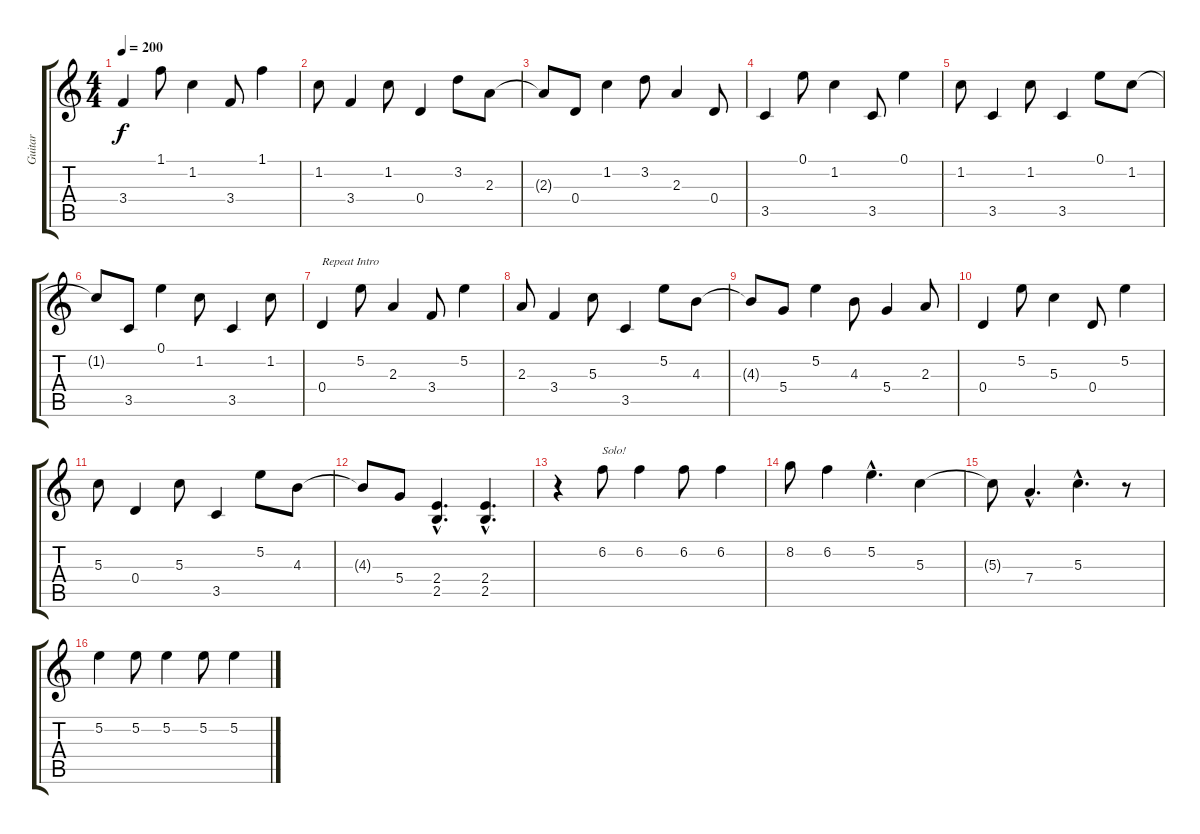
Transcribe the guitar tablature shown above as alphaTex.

\track ("Guitar" "Guitar") {instrument electricguitarclean}
\staff {score tabs}
\tuning (E4 B3 G3 D3 A2 E2) {hide}
\ts (4 4)
\tempo 200
\clef g2
\ks c
3.4.4{dy f} 1.1.8 1.2.4 3.4.8 1.1.4 |
1.2.8 3.4.4 1.2.8 0.4.4 3.2.8 2.3.8 |
2.3{t}.8 0.4.8 1.2.4 3.2.8 2.3.4 0.4.8 |
3.5.4 0.1.8 1.2.4 3.5.8 0.1.4 |
1.2.8 3.5.4 1.2.8 3.5.4 0.1.8 1.2.8 |
1.2{t}.8 3.5.8 0.1.4 1.2.8 3.5.4 1.2.8 |
0.4.4{txt "Repeat Intro"} 5.2.8 2.3.4 3.4.8 5.2.4 |
2.3.8 3.4.4 5.3.8 3.5.4 5.2.8 4.3.8 |
4.3{t}.8 5.4.8 5.2.4 4.3.8 5.4.4 2.3.8 |
0.4.4 5.2.8 5.3.4 0.4.8 5.2.4 |
5.3.8 0.4.4 5.3.8 3.5.4 5.2.8 4.3.8 |
4.3{t}.8 5.4.8 (2.4{hac} 2.5{hac}).4{d} (2.4{hac} 2.5{hac}).4{d} |
r.4 6.2.8{txt "Solo!"} 6.2.4 6.2.8 6.2.4 |
8.2.8 6.2.4 5.2{hac}.4{d} 5.3.4 |
5.3{t}.8 7.4{hac}.4{d} 5.3{hac}.4{d} r.8 |
5.2.4 5.2.8 5.2.4 5.2.8 5.2.4
